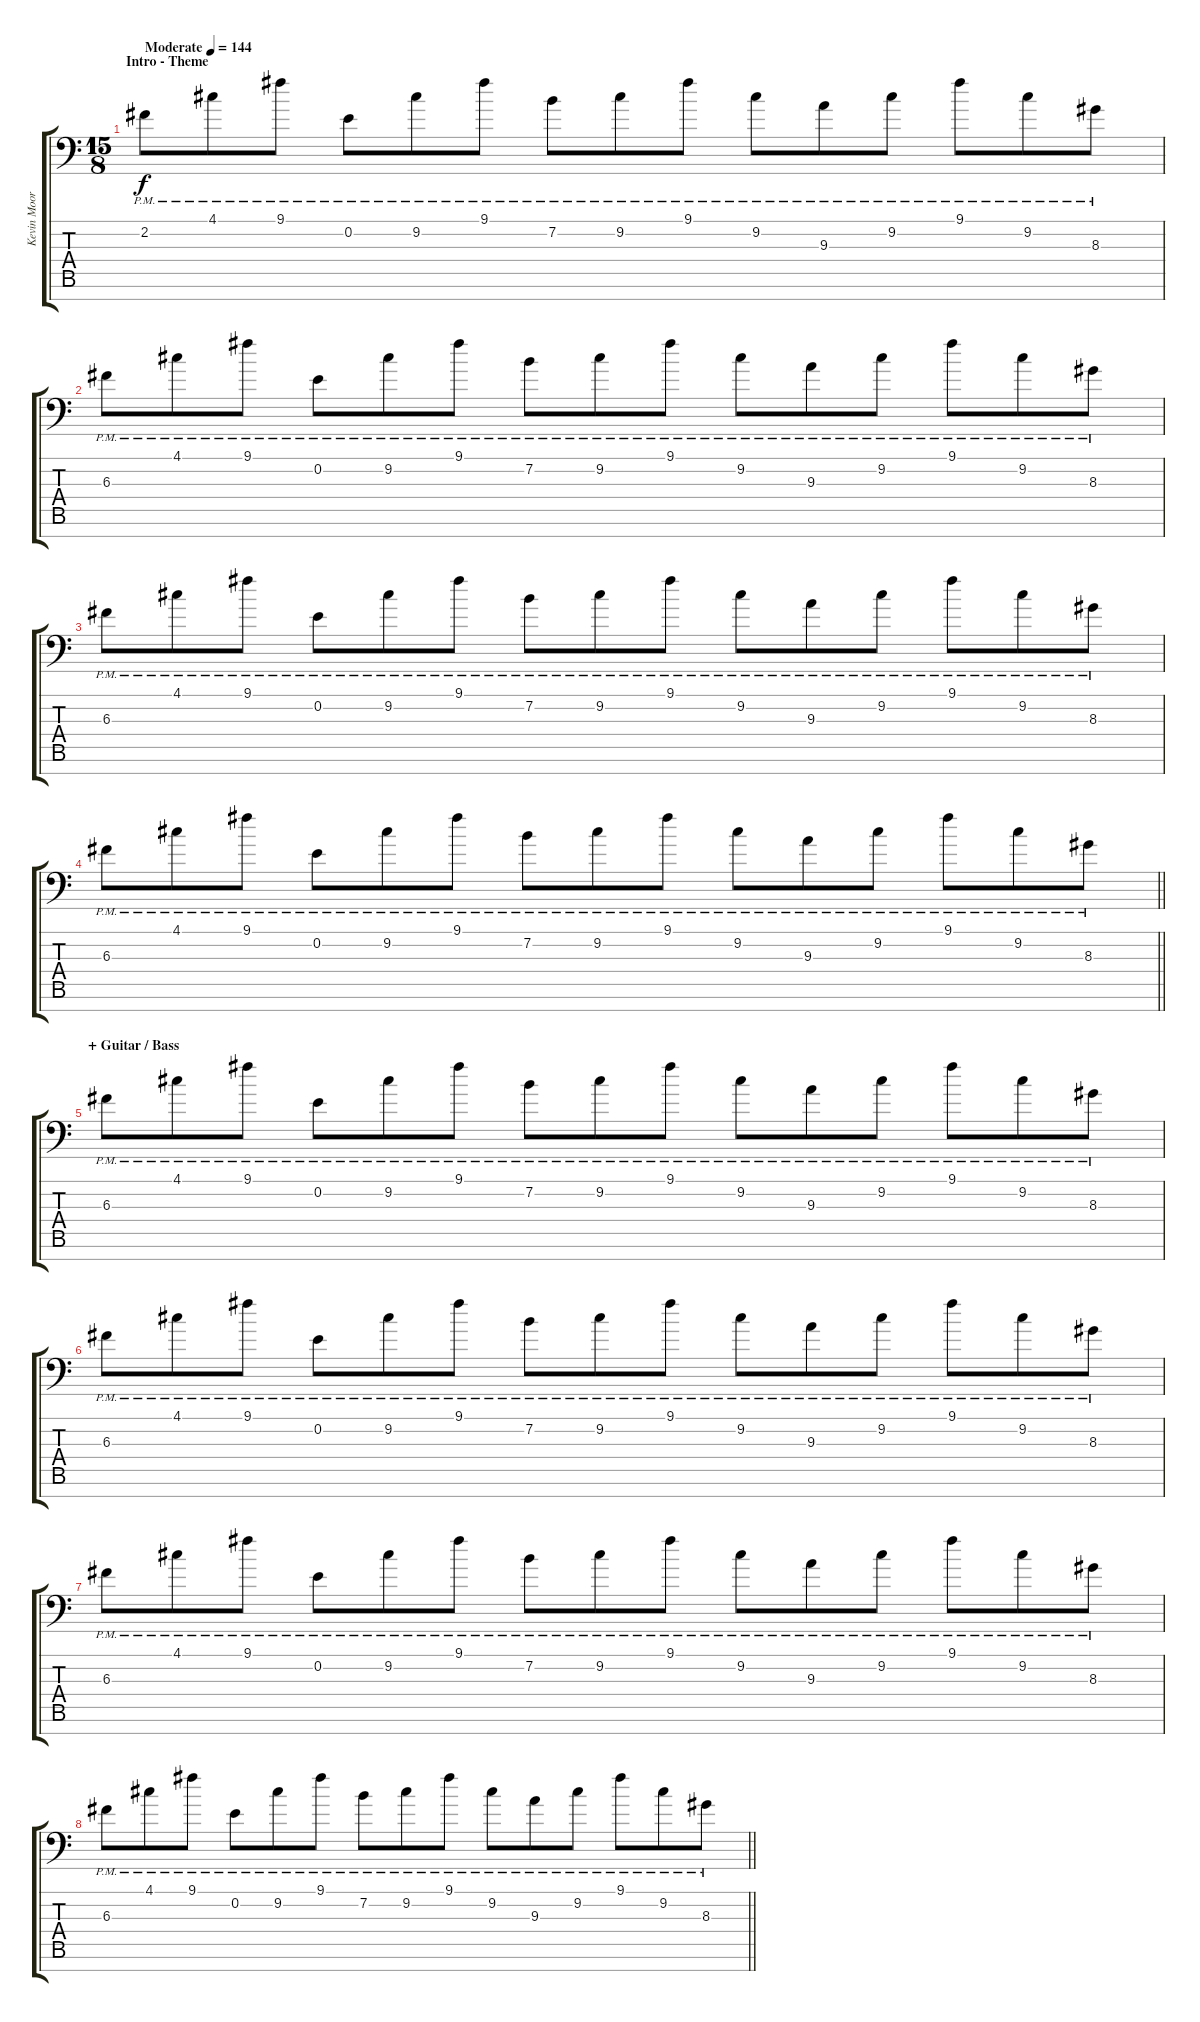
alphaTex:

\track ("Kevin Moore - 1" "Kevin Moor") {instrument percussiveorgan}
\staff {score tabs}
\tuning (A4 E4 C4 G3 D3 A2 A1) {hide}
\ts (15 8)
\section ("" "Intro - Theme")
\tempo (144 "Moderate")
\clef f4
\ks c
2.2{pm}.8{dy f instrument percussiveorgan} 4.1{pm}.8 9.1{pm}.8 0.2{pm}.8 9.2{pm}.8 9.1{pm}.8 7.2{pm}.8 9.2{pm}.8 9.1{pm}.8 9.2{pm}.8 9.3{pm}.8 9.2{pm}.8 9.1{pm}.8 9.2{pm}.8 8.3{pm}.8 |
6.3{pm}.8 4.1{pm}.8 9.1{pm}.8 0.2{pm}.8 9.2{pm}.8 9.1{pm}.8 7.2{pm}.8 9.2{pm}.8 9.1{pm}.8 9.2{pm}.8 9.3{pm}.8 9.2{pm}.8 9.1{pm}.8 9.2{pm}.8 8.3{pm}.8 |
6.3{pm}.8 4.1{pm}.8 9.1{pm}.8 0.2{pm}.8 9.2{pm}.8 9.1{pm}.8 7.2{pm}.8 9.2{pm}.8 9.1{pm}.8 9.2{pm}.8 9.3{pm}.8 9.2{pm}.8 9.1{pm}.8 9.2{pm}.8 8.3{pm}.8 |
\barLineRight lightlight
6.3{pm}.8 4.1{pm}.8 9.1{pm}.8 0.2{pm}.8 9.2{pm}.8 9.1{pm}.8 7.2{pm}.8 9.2{pm}.8 9.1{pm}.8 9.2{pm}.8 9.3{pm}.8 9.2{pm}.8 9.1{pm}.8 9.2{pm}.8 8.3{pm}.8 |
\section ("" "+ Guitar / Bass")
6.3{pm}.8 4.1{pm}.8 9.1{pm}.8 0.2{pm}.8 9.2{pm}.8 9.1{pm}.8 7.2{pm}.8 9.2{pm}.8 9.1{pm}.8 9.2{pm}.8 9.3{pm}.8 9.2{pm}.8 9.1{pm}.8 9.2{pm}.8 8.3{pm}.8 |
6.3{pm}.8 4.1{pm}.8 9.1{pm}.8 0.2{pm}.8 9.2{pm}.8 9.1{pm}.8 7.2{pm}.8 9.2{pm}.8 9.1{pm}.8 9.2{pm}.8 9.3{pm}.8 9.2{pm}.8 9.1{pm}.8 9.2{pm}.8 8.3{pm}.8 |
6.3{pm}.8 4.1{pm}.8 9.1{pm}.8 0.2{pm}.8 9.2{pm}.8 9.1{pm}.8 7.2{pm}.8 9.2{pm}.8 9.1{pm}.8 9.2{pm}.8 9.3{pm}.8 9.2{pm}.8 9.1{pm}.8 9.2{pm}.8 8.3{pm}.8 |
\barLineRight lightlight
6.3{pm}.8 4.1{pm}.8 9.1{pm}.8 0.2{pm}.8 9.2{pm}.8 9.1{pm}.8 7.2{pm}.8 9.2{pm}.8 9.1{pm}.8 9.2{pm}.8 9.3{pm}.8 9.2{pm}.8 9.1{pm}.8 9.2{pm}.8 8.3{pm}.8
